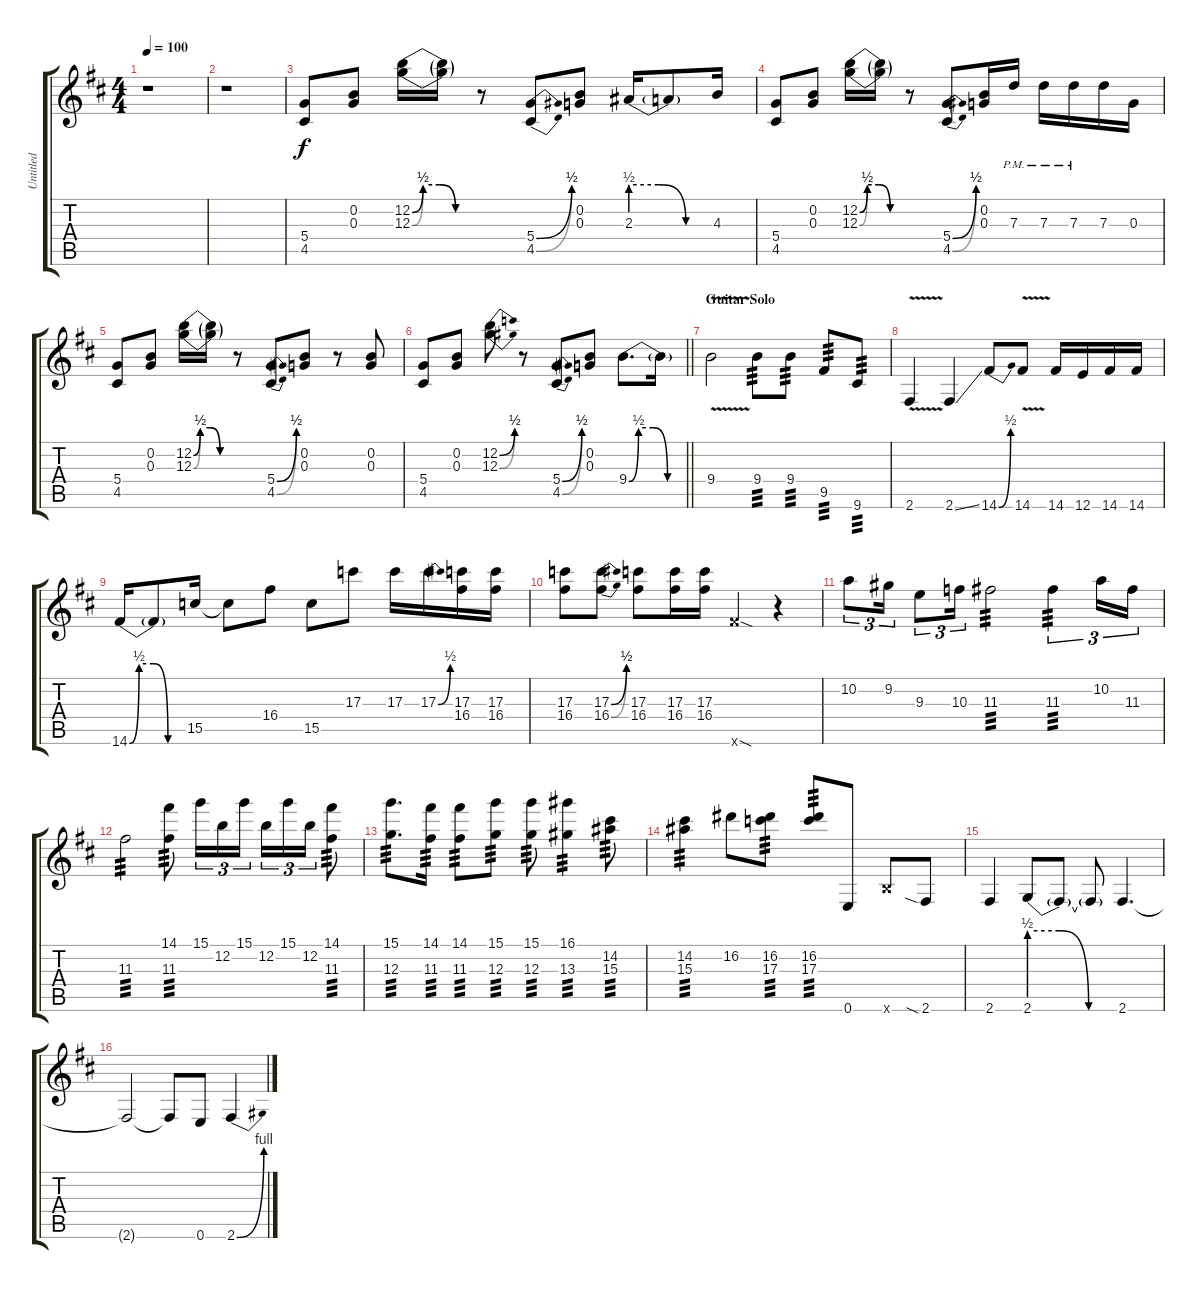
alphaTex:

\track ("Untitled" "Untitled") {instrument distortionguitar}
\staff {score tabs}
\tuning (E4 B3 G3 D3 A2 E2) {hide}
\ts (4 4)
\tempo 100
\clef g2
\ks d
r.1{dy f} |
r.1 |
(5.4 4.5).8 (0.2 0.3).8 (12.2{be (custom 0 0 10 2 25 2 40 0 60 0)} 12.3{be (custom 0 0 10 2 25 2 40 0 60 0)}).16 (12.2{t} 12.3{t}).16 r.8 (5.4{be (bend 0 0 60 2)} 4.5{be (bend 0 0 60 2)}).8 (0.2 0.3).8 2.3{be (custom 0 2 20 2 40 0 60 0)}.16 2.3{t}.8 4.3.16 |
(5.4 4.5).8 (0.2 0.3).8 (12.2{be (custom 0 0 10 2 25 2 40 0 60 0)} 12.3{be (custom 0 0 10 2 25 2 40 0 60 0)}).16 (12.2{t} 12.3{t}).16 r.8 (5.4{be (bend 0 0 60 2)} 4.5{be (bend 0 0 60 2)}).8 (0.2 0.3).16 7.3{pm}.16 7.3{pm}.16 7.3{pm}.16 7.3.16 0.3.16 |
(5.4 4.5).8 (0.2 0.3).8 (12.2{be (custom 0 0 10 2 25 2 40 0 60 0)} 12.3{be (custom 0 0 10 2 25 2 40 0 60 0)}).16 (12.2{t} 12.3{t}).16 r.8 (5.4{be (bend 0 0 60 2)} 4.5{be (bend 0 0 60 2)}).8 (0.2 0.3).8 r.8 (0.2 0.3).8 |
\barLineRight lightlight
(5.4 4.5).8 (0.2 0.3).8 (12.2{be (bend 0 0 60 2)} 12.3{be (bend 0 0 60 2)}).8 r.8 (5.4{be (bend 0 0 60 2)} 4.5{be (bend 0 0 60 2)}).8 (0.2 0.3).8 9.4{be (custom 0 0 10 2 25 2 40 0 60 0)}.8{d} 9.4{t}.16 |
\section ("" "Guitar Solo")
9.4{v}.2 9.4.8{tp 3} 9.4.8{tp 3} 9.5.8{tp 3} 9.6.8{tp 3} |
2.6{v}.4 2.6{ss}.4 14.6{be (bend 0 0 60 2)}.8 14.6{v}.8 14.6.16 12.6.16 14.6.16 14.6.16 |
14.6{be (custom 0 0 10 2 25 2 40 0 60 0)}.16 14.6{t}.8 15.5.16 15.5{t}.8 16.4.8 15.5.8 17.3.8 17.3.16 17.3{be (bend 0 0 60 2)}.16 (17.3 16.4).16 (17.3 16.4).16 |
(17.3 16.4).8 (17.3{be (bend 0 0 60 2)} 16.4{be (bend 0 0 60 2)}).8 (17.3 16.4).8 (17.3 16.4).16 (17.3 16.4).16 14.6{sod x}.4 r.4 |
10.2.8{tu (3 2)} 9.2.16{tu (3 2)} 9.3.8{tu (3 2)} 10.3.16{tu (3 2)} 11.3.2{tp 3} 11.3.4{tu (3 2) tp 3} 10.2.16{tu (3 2)} 11.3.16{tu (3 2)} |
11.3.2{tp 3} (14.1 11.3).8{tp 3} 15.1.16{tu (3 2)} 12.2.16{tu (3 2)} 15.1.16{tu (3 2)} 12.2.16{tu (3 2)} 15.1.16{tu (3 2)} 12.2.16{tu (3 2)} (14.1 11.3).8{tp 3} |
(15.1 12.3).8{d tp 3} (14.1 11.3).16{tp 3} (14.1 11.3).8{tp 3} (15.1 12.3).8{tp 3} (15.1 12.3).8{tp 3} (16.1 13.3).4{tp 3} (14.2 15.3).8{tp 3} |
(14.2 15.3).4{tp 3} 16.2.8 (16.2 17.3).8{tp 3} (16.2 17.3).8{tp 3} 0.6.8 7.6{x}.8 2.6{sia}.8 |
2.6.4 2.6{be (custom 0 2 20 2 40 0 60 0)}.8 2.6{t}.8 2.6{t}.8 2.6.4{d} |
2.6{t}.2 2.6{t}.8 0.6.8 2.6{be (bend 0 0 60 4)}.4
